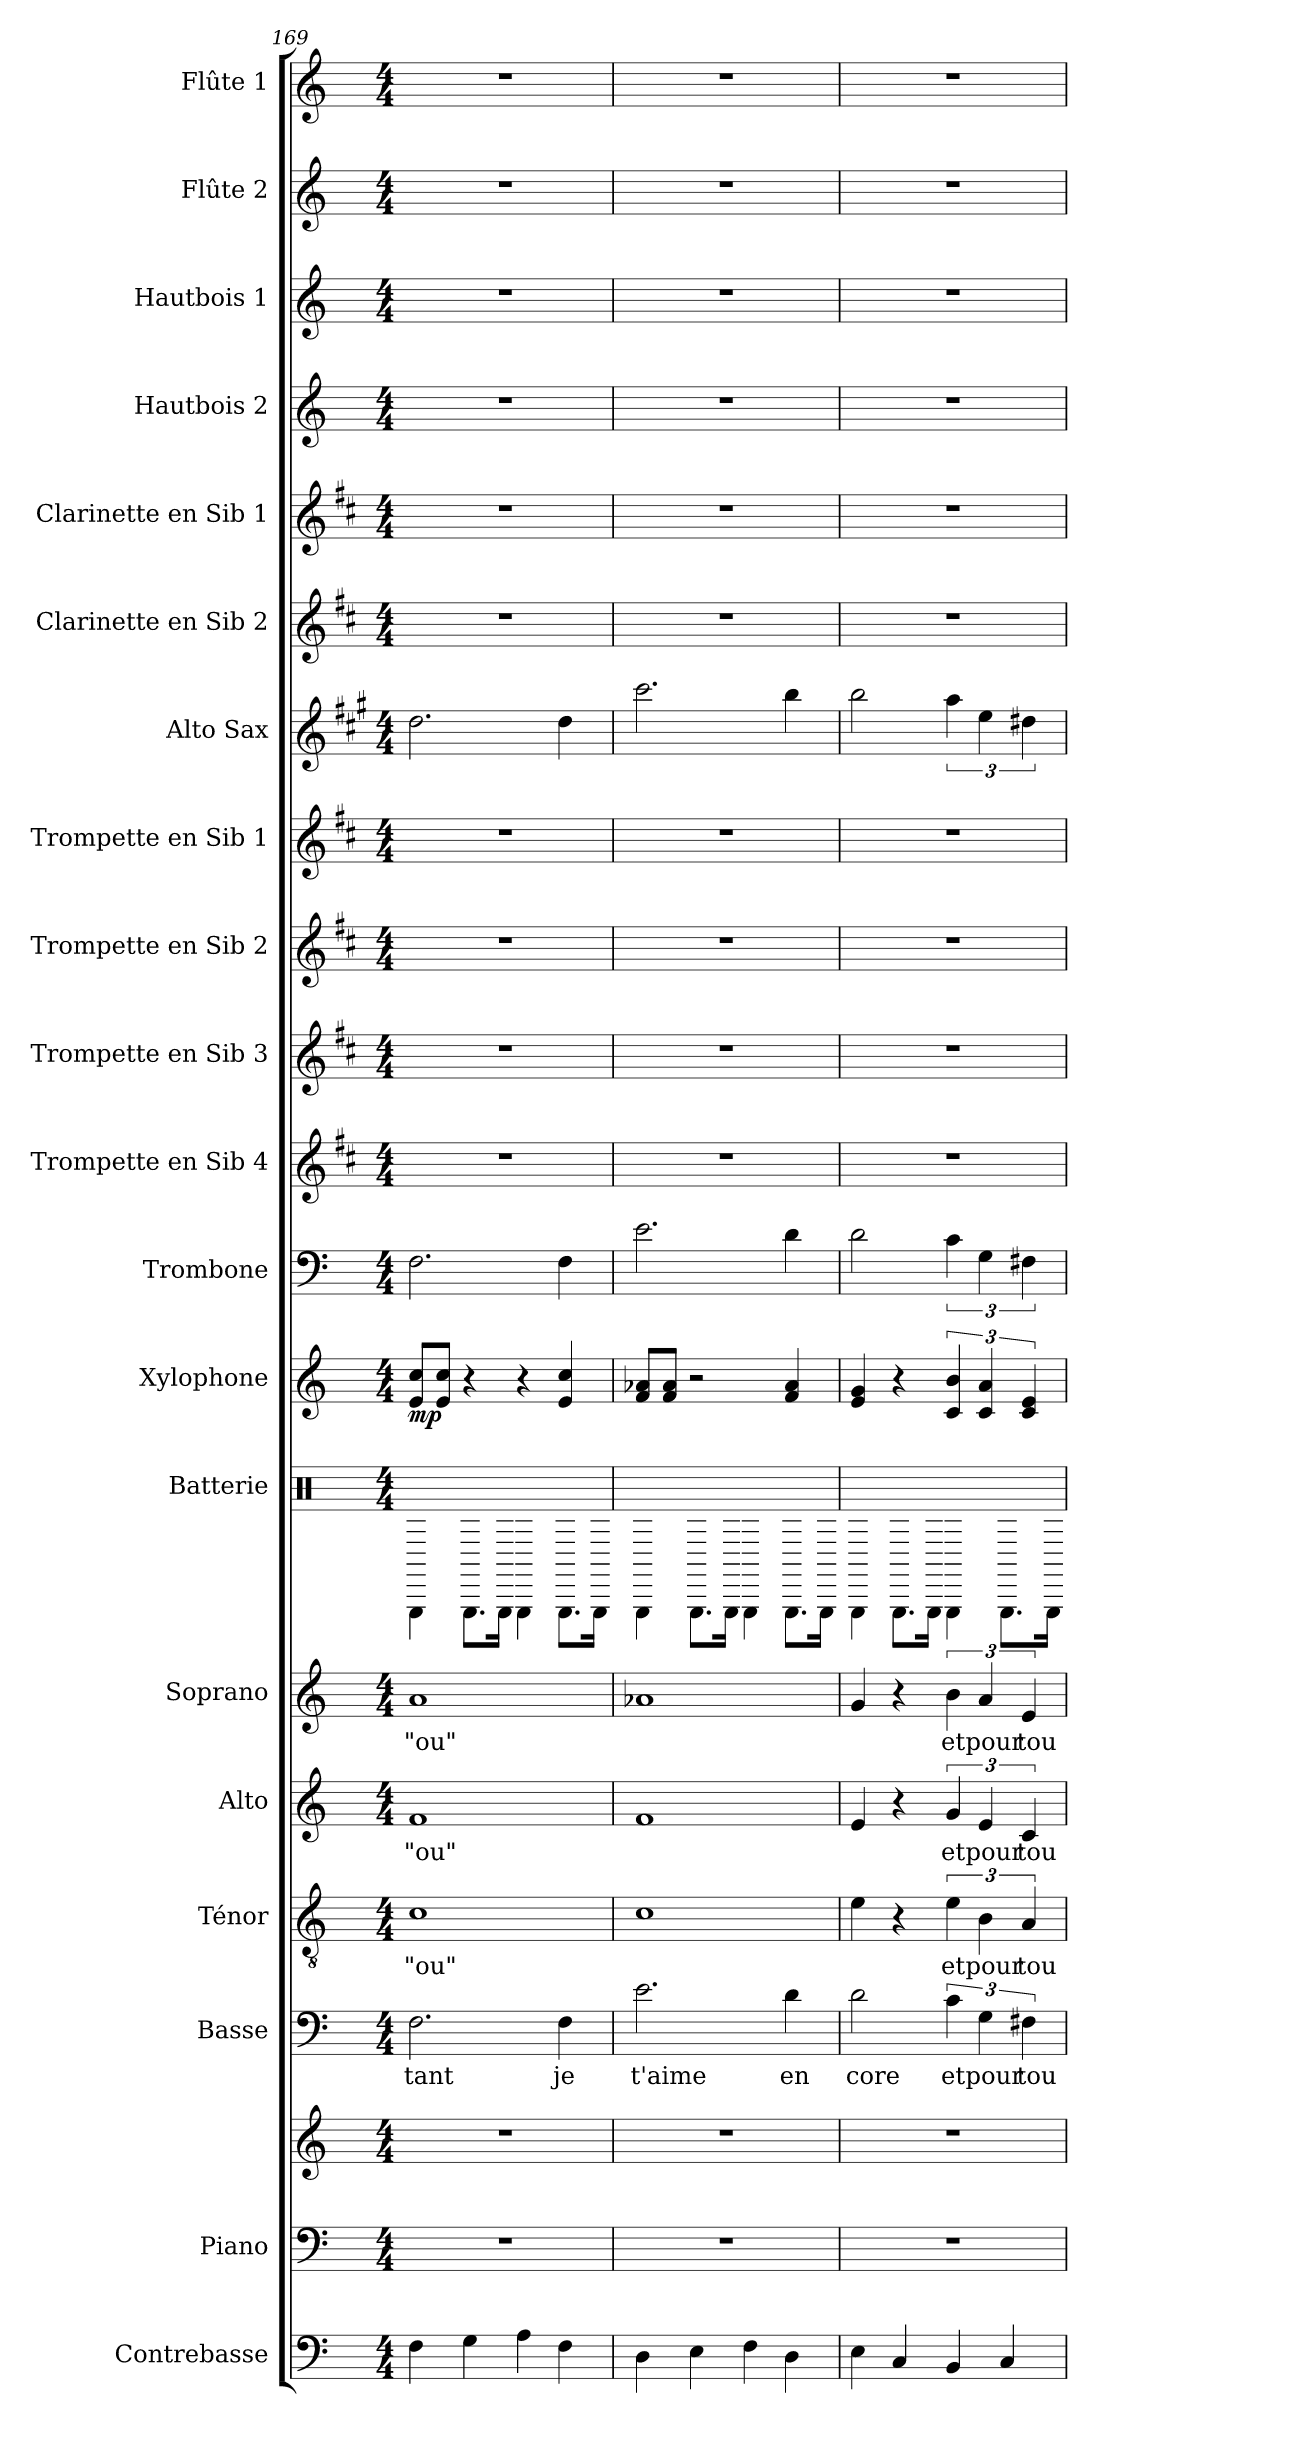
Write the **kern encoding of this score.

**kern	**kern	**kern	**kern	**text	**kern	**text	**kern	**text	**kern	**text	**kern	**kern	**dynam	**kern	**kern	**kern	**kern	**kern	**kern	**kern	**kern	**kern	**kern	**kern	**kern
*part20	*part19	*part19	*part18	*part18	*part17	*part17	*part16	*part16	*part15	*part15	*part14	*part13	*part13	*part12	*part11	*part10	*part9	*part8	*part7	*part6	*part5	*part4	*part3	*part2	*part1
*staff21	*staff20	*staff19	*staff18	*staff18	*staff17	*staff17	*staff16	*staff16	*staff15	*staff15	*staff14	*staff13	*staff13	*staff12	*staff11	*staff10	*staff9	*staff8	*staff7	*staff6	*staff5	*staff4	*staff3	*staff2	*staff1
*I"Contrebasse	*I"Piano	*	*I"Basse	*	*I"Ténor	*	*I"Alto	*	*I"Soprano	*	*I"Batterie	*I"Xylophone	*	*I"Trombone	*I"Trompette en Sib 4	*I"Trompette en Sib 3	*I"Trompette en Sib 2	*I"Trompette en Sib 1	*I"Alto Sax	*I"Clarinette en Sib 2	*I"Clarinette en Sib 1	*I"Hautbois 2	*I"Hautbois 1	*I"Flûte 2	*I"Flûte 1
*I'Cb.	*I'Pno	*	*I'Ba.	*	*I'T	*	*I'A	*	*I'S	*	*I'Batt.	*I'Xyl.	*	*I'Trb.	*I'Trp. (Sib) 4	*I'Trp. (Sib) 3	*I'Trp. (Sib) 2	*I'Trp. (Sib) 1	*I'A. Sx.	*I'Cl. (Sib) 2	*I'Cl. (Sib) 1	*I'Hb. 2	*I'Hb. 1	*I'Fl. 2	*I'Fl. 1
!!LO:PB:g=z
*clefF4	*clefF4	*clefG2	*clefF4	*	*clefGv2	*	*clefG2	*	*clefG2	*	*clefX	*clefG2	*	*clefF4	*clefG2	*clefG2	*clefG2	*clefG2	*clefG2	*clefG2	*clefG2	*clefG2	*clefG2	*clefG2	*clefG2
*ITrd7c12	*	*	*	*	*	*	*	*	*	*	*	*ITrd-7c-12	*	*	*ITrd1c2	*ITrd1c2	*ITrd1c2	*ITrd1c2	*ITrd5c9	*ITrd1c2	*ITrd1c2	*	*	*	*
*k[]	*k[]	*k[]	*k[]	*	*k[]	*	*k[]	*	*k[]	*	*k[]	*k[]	*	*k[]	*k[]	*k[]	*k[]	*k[]	*k[]	*k[]	*k[]	*k[]	*k[]	*k[]	*k[]
*C:	*C:	*C:	*C:	*	*C:	*	*C:	*	*C:	*	*C:	*C:	*	*C:	*C:	*C:	*C:	*C:	*C:	*C:	*C:	*C:	*C:	*C:	*C:
*M4/4	*M4/4	*M4/4	*M4/4	*	*M4/4	*	*M4/4	*	*M4/4	*	*M4/4	*M4/4	*	*M4/4	*M4/4	*M4/4	*M4/4	*M4/4	*M4/4	*M4/4	*M4/4	*M4/4	*M4/4	*M4/4	*M4/4
=169	=169	=169	=169	=169	=169	=169	=169	=169	=169	=169	=169	=169	=169	=169	=169	=169	=169	=169	=169	=169	=169	=169	=169	=169	=169
!	!	!	!	!LO:LY:b	!	!	!	!	!	!	!	!	!	!	!	!	!	!	!	!	!	!	!	!	!
!	!	!	!	!	!	!LO:LY:b	!	!	!	!	!	!	!	!	!	!	!	!	!	!	!	!	!	!	!
!	!	!	!	!	!	!	!	!LO:LY:b	!	!	!	!	!	!	!	!	!	!	!	!	!	!	!	!	!
!	!	!	!	!	!	!	!	!	!	!LO:LY:b	!	!	!LO:DY:b	!	!	!	!	!	!	!	!	!	!	!	!
4FF\	1r	1r	2.F\	tant	1c	"ou"	1f	"ou"	1a	"ou"	4RGGG\	8ee/ 8ccc/L	mp	2.F\	1r	1r	1r	1r	2.f\	1r	1r	1r	1r	1r	1r
.	.	.	.	.	.	.	.	.	.	.	.	8ee/ 8ccc/J	.	.	.	.	.	.	.	.	.	.	.	.	.
4GG\	.	.	.	.	.	.	.	.	.	.	8.RGGG\L	4r	.	.	.	.	.	.	.	.	.	.	.	.	.
.	.	.	.	.	.	.	.	.	.	.	16RGGG\Jk	.	.	.	.	.	.	.	.	.	.	.	.	.	.
4AA\	.	.	.	.	.	.	.	.	.	.	4RGGG\	4r	.	.	.	.	.	.	.	.	.	.	.	.	.
!	!	!	!	!LO:LY:b	!	!	!	!	!	!	!	!	!	!	!	!	!	!	!	!	!	!	!	!	!
4FF\	.	.	4F\	je	.	.	.	.	.	.	8.RGGG\L	4ee/ 4ccc/	.	4F\	.	.	.	.	4f\	.	.	.	.	.	.
.	.	.	.	.	.	.	.	.	.	.	16RGGG\Jk	.	.	.	.	.	.	.	.	.	.	.	.	.	.
=170	=170	=170	=170	=170	=170	=170	=170	=170	=170	=170	=170	=170	=170	=170	=170	=170	=170	=170	=170	=170	=170	=170	=170	=170	=170
!	!	!	!	!LO:LY:b	!	!	!	!	!	!	!	!	!	!	!	!	!	!	!	!	!	!	!	!	!
4DD\	1r	1r	2.e\	t'aime	1c	.	1f	.	1a-X	.	4RGGG\	8ff/ 8aa-X/L	.	2.e\	1r	1r	1r	1r	2.ee\	1r	1r	1r	1r	1r	1r
.	.	.	.	.	.	.	.	.	.	.	.	8ff/ 8aa-/J	.	.	.	.	.	.	.	.	.	.	.	.	.
4EE\	.	.	.	.	.	.	.	.	.	.	8.RGGG\L	2r	.	.	.	.	.	.	.	.	.	.	.	.	.
.	.	.	.	.	.	.	.	.	.	.	16RGGG\Jk	.	.	.	.	.	.	.	.	.	.	.	.	.	.
4FF\	.	.	.	.	.	.	.	.	.	.	4RGGG\	.	.	.	.	.	.	.	.	.	.	.	.	.	.
!	!	!	!	!LO:LY:b	!	!	!	!	!	!	!	!	!	!	!	!	!	!	!	!	!	!	!	!	!
4DD\	.	.	4d\	en	.	.	.	.	.	.	8.RGGG\L	4ff/ 4aa-/	.	4d\	.	.	.	.	4dd\	.	.	.	.	.	.
.	.	.	.	.	.	.	.	.	.	.	16RGGG\Jk	.	.	.	.	.	.	.	.	.	.	.	.	.	.
=171	=171	=171	=171	=171	=171	=171	=171	=171	=171	=171	=171	=171	=171	=171	=171	=171	=171	=171	=171	=171	=171	=171	=171	=171	=171
!	!	!	!	!LO:LY:b	!	!	!	!	!	!	!	!	!	!	!	!	!	!	!	!	!	!	!	!	!
4EE\	1r	1r	2d\	core	4e\	.	4e/	.	4g/	.	4RGGG\	4ee/ 4gg/	.	2d\	1r	1r	1r	1r	2dd\	1r	1r	1r	1r	1r	1r
4CC/	.	.	.	.	4r	.	4r	.	4r	.	8.RGGG\L	4r	.	.	.	.	.	.	.	.	.	.	.	.	.
.	.	.	.	.	.	.	.	.	.	.	16RGGG\Jk	.	.	.	.	.	.	.	.	.	.	.	.	.	.
!	!	!	!	!LO:LY:b	!	!	!	!	!	!	!	!	!	!	!	!	!	!	!	!	!	!	!	!	!
!	!	!	!	!	!	!LO:LY:b	!	!	!	!	!	!	!	!	!	!	!	!	!	!	!	!	!	!	!
!	!	!	!	!	!	!	!	!LO:LY:b	!	!	!	!	!	!	!	!	!	!	!	!	!	!	!	!	!
!	!	!	!	!	!	!	!	!	!	!LO:LY:b	!	!	!	!	!	!	!	!	!	!	!	!	!	!	!
4BBB/	.	.	6c\	et	6e\	et	6g/	et	6b\	et	4RGGG\	6cc/ 6bb/	.	6c\	.	.	.	.	6cc\	.	.	.	.	.	.
!	!	!	!	!LO:LY:b	!	!	!	!	!	!	!	!	!	!	!	!	!	!	!	!	!	!	!	!	!
!	!	!	!	!	!	!LO:LY:b	!	!	!	!	!	!	!	!	!	!	!	!	!	!	!	!	!	!	!
!	!	!	!	!	!	!	!	!LO:LY:b	!	!	!	!	!	!	!	!	!	!	!	!	!	!	!	!	!
!	!	!	!	!	!	!	!	!	!	!LO:LY:b	!	!	!	!	!	!	!	!	!	!	!	!	!	!	!
.	.	.	6G\	pour	6B\	pour	6e/	pour	6a/	pour	.	6cc/ 6aa/	.	6G\	.	.	.	.	6g\	.	.	.	.	.	.
4CC/	.	.	.	.	.	.	.	.	.	.	8.RGGG\L	.	.	.	.	.	.	.	.	.	.	.	.	.	.
!	!	!	!	!LO:LY:b	!	!	!	!	!	!	!	!	!	!	!	!	!	!	!	!	!	!	!	!	!
!	!	!	!	!	!	!LO:LY:b	!	!	!	!	!	!	!	!	!	!	!	!	!	!	!	!	!	!	!
!	!	!	!	!	!	!	!	!LO:LY:b	!	!	!	!	!	!	!	!	!	!	!	!	!	!	!	!	!
!	!	!	!	!	!	!	!	!	!	!LO:LY:b	!	!	!	!	!	!	!	!	!	!	!	!	!	!	!
.	.	.	6F#X\	tou	6A/	tou	6c/	tou	6e/	tou	.	6cc/ 6ee/	.	6F#X\	.	.	.	.	6f#X\	.	.	.	.	.	.
.	.	.	.	.	.	.	.	.	.	.	16RGGG\Jk	.	.	.	.	.	.	.	.	.	.	.	.	.	.
=	=	=	=	=	=	=	=	=	=	=	=	=	=	=	=	=	=	=	=	=	=	=	=	=	=
*-	*-	*-	*-	*-	*-	*-	*-	*-	*-	*-	*-	*-	*-	*-	*-	*-	*-	*-	*-	*-	*-	*-	*-	*-	*-
